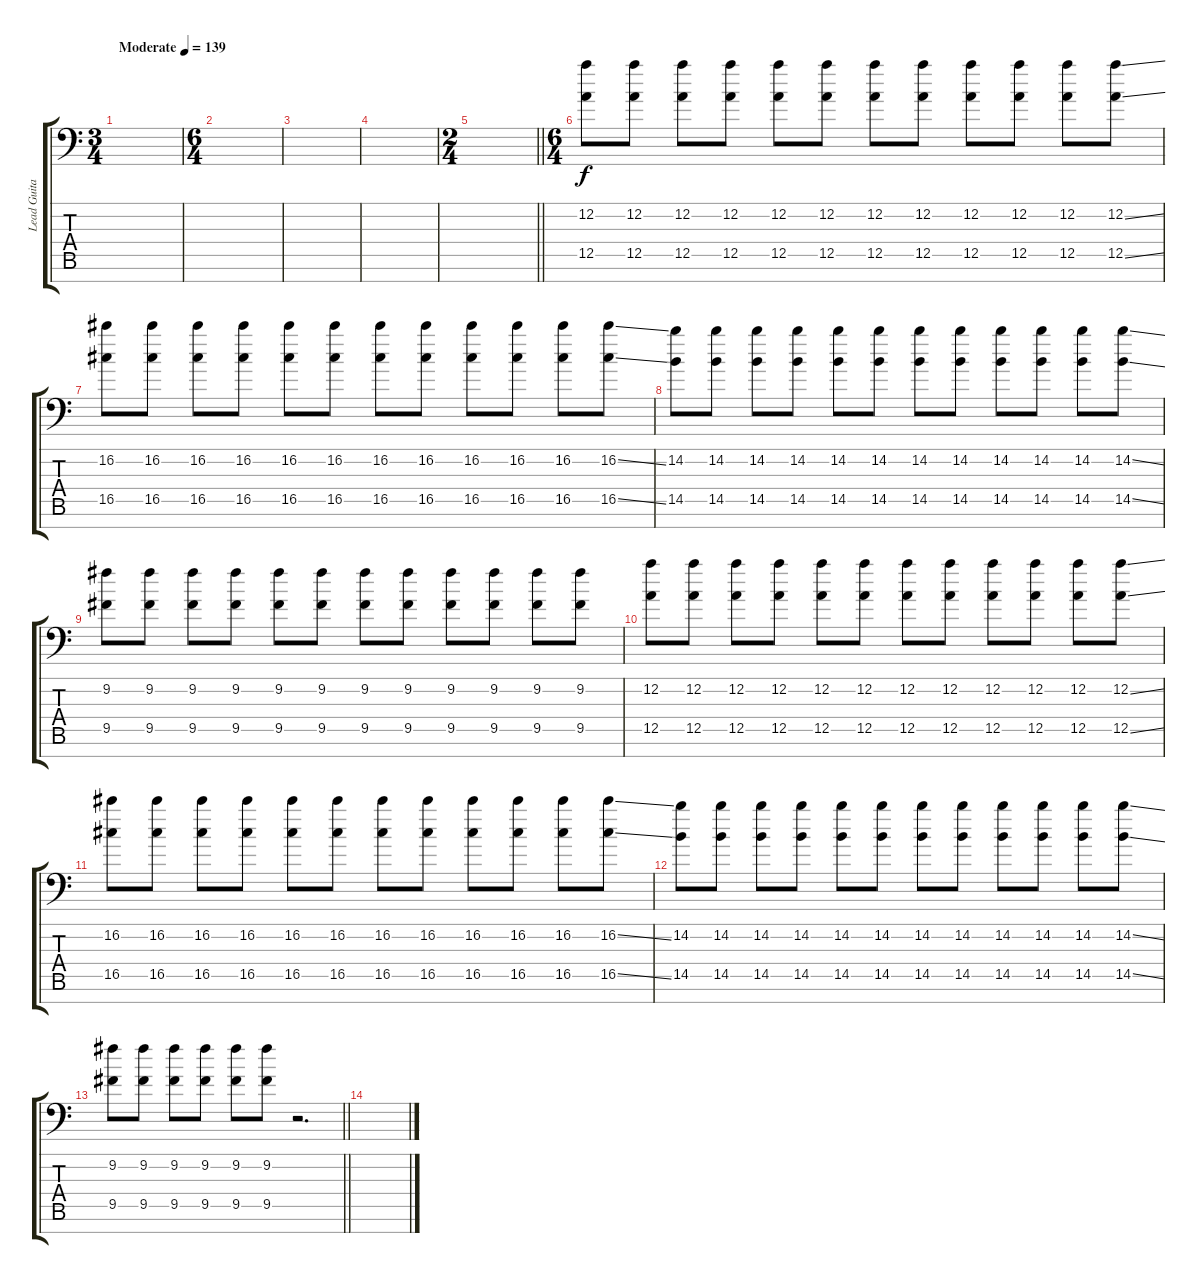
\track ("Lead Guitar #2" "Lead Guita") {instrument distortionguitar}
\staff {score tabs}
\tuning (D4 A3 E3 D3 A2 E2 A1) {hide}
\ts (3 4)
\section ("" "")
\tempo (139 "Moderate")
\clef f4
\ks c
|
\ts (6 4)
|
|
|
\ts (2 4)
\barLineRight lightlight
|
\ts (6 4)
\section ("" "")
(12.2 12.5).8{volume 10} (12.2 12.5).8 (12.2 12.5).8 (12.2 12.5).8 (12.2 12.5).8 (12.2 12.5).8 (12.2 12.5).8 (12.2 12.5).8 (12.2 12.5).8 (12.2 12.5).8 (12.2 12.5).8 (12.2{ss} 12.5{ss}).8 |
(16.2 16.5).8 (16.2 16.5).8 (16.2 16.5).8 (16.2 16.5).8 (16.2 16.5).8 (16.2 16.5).8 (16.2 16.5).8 (16.2 16.5).8 (16.2 16.5).8 (16.2 16.5).8 (16.2 16.5).8 (16.2{ss} 16.5{ss}).8 |
(14.2 14.5).8 (14.2 14.5).8 (14.2 14.5).8 (14.2 14.5).8 (14.2 14.5).8 (14.2 14.5).8 (14.2 14.5).8 (14.2 14.5).8 (14.2 14.5).8 (14.2 14.5).8 (14.2 14.5).8 (14.2{ss} 14.5{ss}).8 |
(9.2 9.5).8 (9.2 9.5).8 (9.2 9.5).8 (9.2 9.5).8 (9.2 9.5).8 (9.2 9.5).8 (9.2 9.5).8 (9.2 9.5).8 (9.2 9.5).8 (9.2 9.5).8 (9.2 9.5).8 (9.2 9.5).8 |
(12.2 12.5).8{volume 10} (12.2 12.5).8 (12.2 12.5).8 (12.2 12.5).8 (12.2 12.5).8 (12.2 12.5).8 (12.2 12.5).8 (12.2 12.5).8 (12.2 12.5).8 (12.2 12.5).8 (12.2 12.5).8 (12.2{ss} 12.5{ss}).8 |
(16.2 16.5).8 (16.2 16.5).8 (16.2 16.5).8 (16.2 16.5).8 (16.2 16.5).8 (16.2 16.5).8 (16.2 16.5).8 (16.2 16.5).8 (16.2 16.5).8 (16.2 16.5).8 (16.2 16.5).8 (16.2{ss} 16.5{ss}).8 |
(14.2 14.5).8 (14.2 14.5).8 (14.2 14.5).8 (14.2 14.5).8 (14.2 14.5).8 (14.2 14.5).8 (14.2 14.5).8 (14.2 14.5).8 (14.2 14.5).8 (14.2 14.5).8 (14.2 14.5).8 (14.2{ss} 14.5{ss}).8 |
\barLineRight lightlight
(9.2 9.5).8 (9.2 9.5).8 (9.2 9.5).8 (9.2 9.5).8 (9.2 9.5).8 (9.2 9.5).8 r.2{d} |
\section ("" "")
